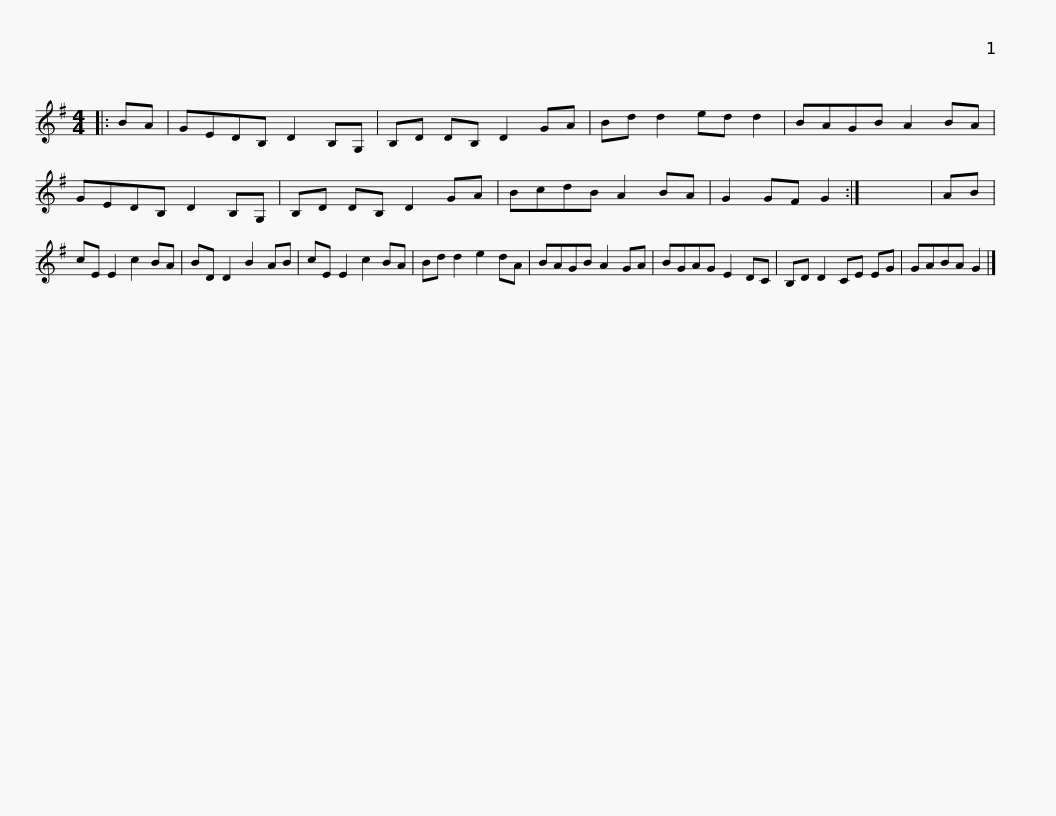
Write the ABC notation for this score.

X:1
L:1/8
M:4/4
I:linebreak $
K:G
V:1 treble
V:1
|: BA | GEDB, D2 B,G, | B,D DB, D2 GA | Bd d2 ed d2 | BAGB A2 BA | %5
 GEDB, D2 B,G, |$ B,D DB, D2 GA | BcdB A2 BA | G2 GF G2 :| x8 | %10
 AB | cE E2 c2 BA | BD D2 B2 AB | cE E2 c2 BA |$ Bd d2 e2 dA | %15
 BAGB A2 GA | BGAG E2 DC | B,D D2 CE EG | GABA G2 |] %19
